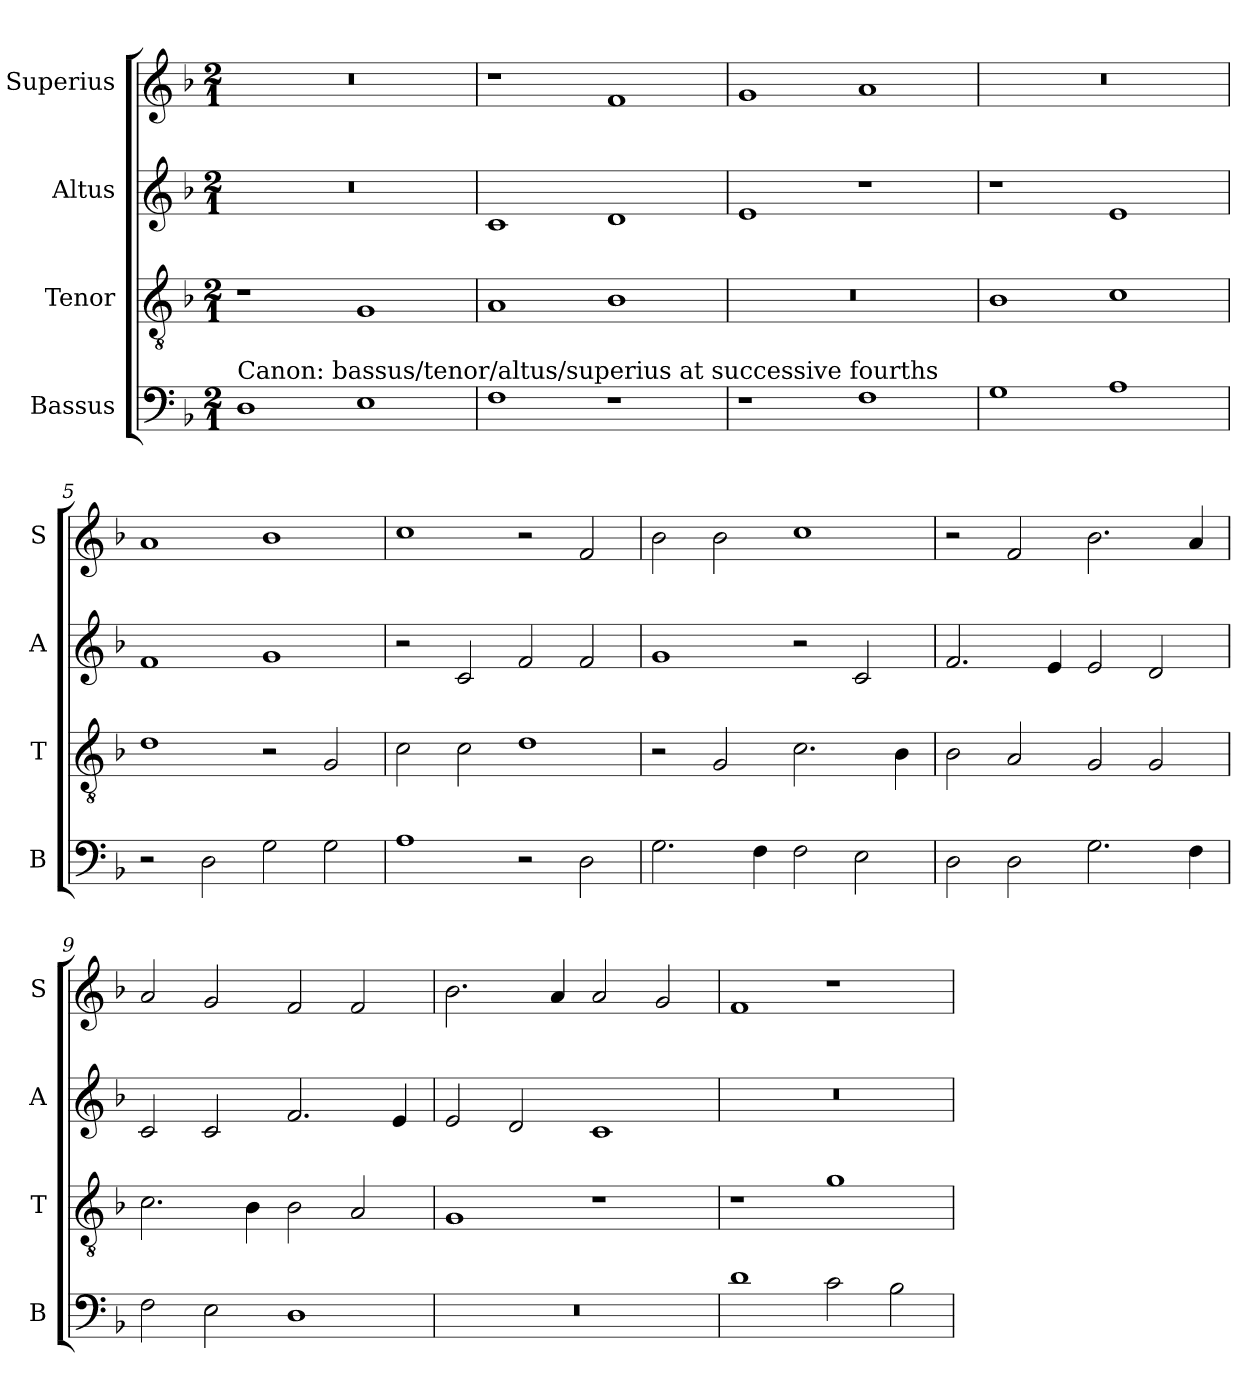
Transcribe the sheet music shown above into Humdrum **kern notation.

**kern	**kern	**kern	**kern
*part4	*part3	*part2	*part1
*staff4	*staff3	*staff2	*staff1
*I"Bassus	*I"Tenor	*I"Altus	*I"Superius
*I'B	*I'T	*I'A	*I'S
*clefF4	*clefGv2	*clefG2	*clefG2
*k[b-]	*k[b-]	*k[b-]	*k[b-]
*F:	*F:	*F:	*F:
*M2/1	*M2/1	*M2/1	*M2/1
=1	=1	=1	=1
!LO:TX:a:t=Canon&colon; bassus/tenor/altus/superius at successive fourths	!	!	!
1D	1r	0r	0r
1E	1G	.	.
=2	=2	=2	=2
1F	1A	1c	1r
1r	1B-	1d	1f
=3	=3	=3	=3
1r	0r	1e	1g
1F	.	1r	1a
=4	=4	=4	=4
1G	1B-	1r	0r
1A	1c	1e	.
=5	=5	=5	=5
2r	1d	1f	1a
2D	.	.	.
2G	2r	1g	1b-
2G	2G	.	.
=6	=6	=6	=6
1A	2c	2r	1cc
.	2c	2c	.
2r	1d	2f	2r
2D	.	2f	2f
=7	=7	=7	=7
2.G	2r	1g	2b-
.	2G	.	2b-
4F	.	.	.
2F	2.c	2r	1cc
2E	.	2c	.
.	4B-	.	.
=8	=8	=8	=8
2D	2B-	2.f	2r
2D	2A	.	2f
.	.	4e	.
2.G	2G	2e	2.b-
.	2G	2d	.
4F	.	.	4a
=9	=9	=9	=9
2F	2.c	2c	2a
2E	.	2c	2g
.	4B-	.	.
1D	2B-	2.f	2f
.	2A	.	2f
.	.	4e	.
=10	=10	=10	=10
0r	1G	2e	2.b-
.	.	2d	.
.	.	.	4a
.	1r	1c	2a
.	.	.	2g
=11	=11	=11	=11
1d	1r	0r	1f
2c	1g	.	1r
2B-	.	.	.
=	=	=	=
*-	*-	*-	*-
